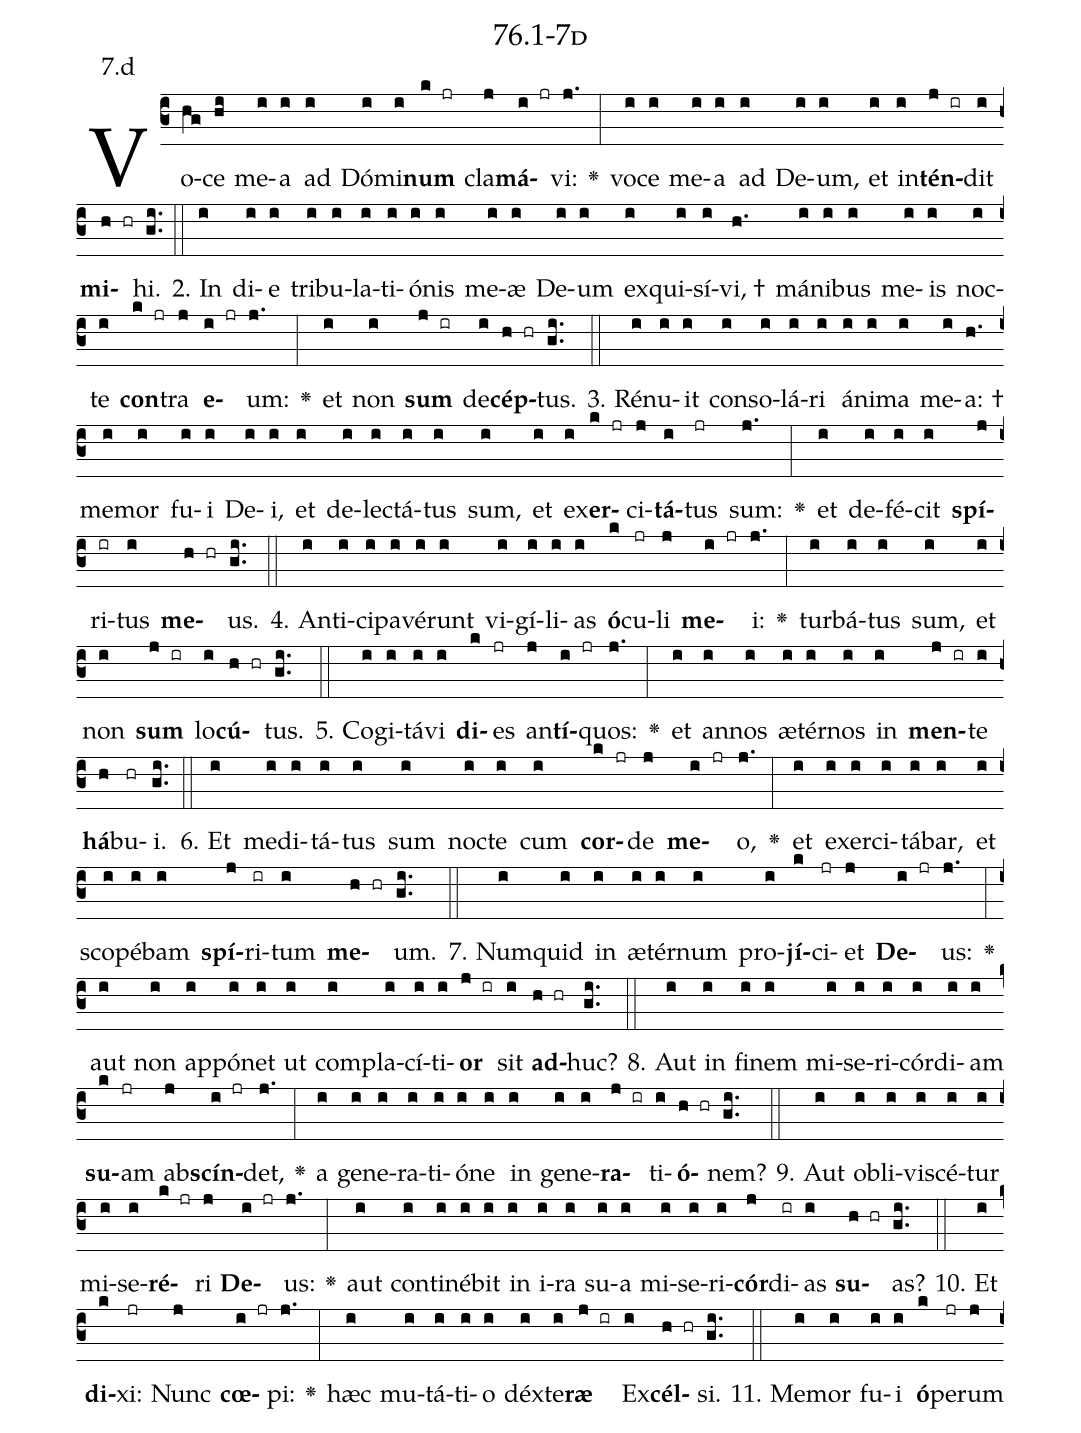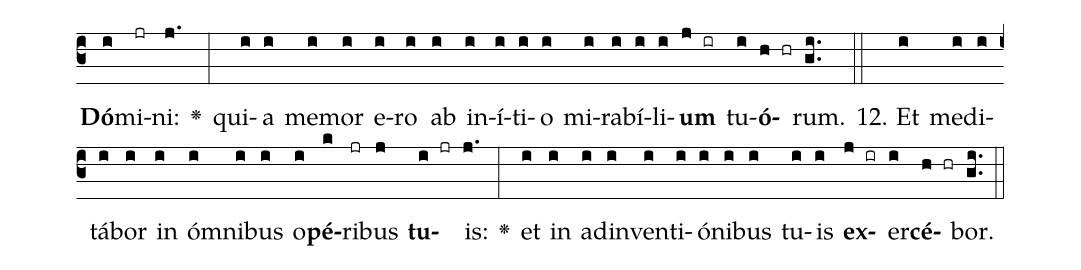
name: 76.1-7d;
annotation: 7.d;
%%
(c3)Vo(hg)ce(hi) me(i)a(i) ad(i) Dó(i)mi(i)<b>num</b>(k jr) cla(j)<b>má</b>(i jr)vi:(j.) <v>\greheightstar</v>(:) vo(i)ce(i) me(i)a(i) ad(i) De(i)um,(i) et(i) in(i)<b>tén</b>(j ir)dit(i) <b>mi</b>(h hr)hi.(gi..) (::)
2. In(i) di(i)e(i) tri(i)bu(i)la(i)ti(i)ó(i)nis(i) me(i)æ(i) De(i)um(i) ex(i)qui(i)sí(i)vi, †(h.) má(i)ni(i)bus(i) me(i)is(i) noc(i)te(i) <b>con</b>(k jr)tra(j) <b>e</b>(i jr)um:(j.) <v>\greheightstar</v>(:) et(i) non(i) <b>sum</b>(j ir) de(i)<b>cép</b>(h hr)tus.(gi..) (::)
3. Ré(i)nu(i)it(i) con(i)so(i)lá(i)ri(i) á(i)ni(i)ma(i) me(i)a: †(h.) me(i)mor(i) fu(i)i(i) De(i)i,(i) et(i) de(i)lec(i)tá(i)tus(i) sum,(i) et(i) ex(i)<b>er</b>(k jr)ci(j)<b>tá</b>(i)tus(jr) sum:(j.) <v>\greheightstar</v>(:) et(i) de(i)fé(i)cit(i) <b>spí</b>(j)ri(ir)tus(i) <b>me</b>(h hr)us.(gi..) (::)
4. An(i)ti(i)ci(i)pa(i)vé(i)runt(i) vi(i)gí(i)li(i)as(i) <b>ó</b>(k)cu(jr)li(j) <b>me</b>(i jr)i:(j.) <v>\greheightstar</v>(:) tur(i)bá(i)tus(i) sum,(i) et(i) non(i) <b>sum</b>(j ir) lo(i)<b>cú</b>(h hr)tus.(gi..) (::)
5. Co(i)gi(i)tá(i)vi(i) <b>di</b>(k)es(jr) an(j)<b>tí</b>(i jr)quos:(j.) <v>\greheightstar</v>(:) et(i) an(i)nos(i) æ(i)tér(i)nos(i) in(i) <b>men</b>(j ir)te(i) <b>há</b>(h)bu(hr)i.(gi..) (::)
6. Et(i) me(i)di(i)tá(i)tus(i) sum(i) noc(i)te(i) cum(i) <b>cor</b>(k jr)de(j) <b>me</b>(i jr)o,(j.) <v>\greheightstar</v>(:) et(i) ex(i)er(i)ci(i)tá(i)bar,(i) et(i) sco(i)pé(i)bam(i) <b>spí</b>(j)ri(ir)tum(i) <b>me</b>(h hr)um.(gi..) (::)
7. Num(i)quid(i) in(i) æ(i)tér(i)num(i) pro(i)<b>jí</b>(k)ci(jr)et(j) <b>De</b>(i jr)us:(j.) <v>\greheightstar</v>(:) aut(i) non(i) ap(i)pó(i)net(i) ut(i) com(i)pla(i)cí(i)ti(i)<b>or</b>(j ir) sit(i) <b>ad</b>(h hr)huc?(gi..) (::)
8. Aut(i) in(i) fi(i)nem(i) mi(i)se(i)ri(i)cór(i)di(i)am(i) <b>su</b>(k)am(jr) ab(j)<b>scín</b>(i jr)det,(j.) <v>\greheightstar</v>(:) a(i) ge(i)ne(i)ra(i)ti(i)ó(i)ne(i) in(i) ge(i)ne(i)<b>ra</b>(j ir)ti(i)<b>ó</b>(h hr)nem?(gi..) (::)
9. Aut(i) ob(i)li(i)vi(i)scé(i)tur(i) mi(i)se(i)<b>ré</b>(k jr)ri(j) <b>De</b>(i jr)us:(j.) <v>\greheightstar</v>(:) aut(i) con(i)ti(i)né(i)bit(i) in(i) i(i)ra(i) su(i)a(i) mi(i)se(i)ri(i)<b>cór</b>(j)di(ir)as(i) <b>su</b>(h hr)as?(gi..) (::)
10. Et(i) <b>di</b>(k)xi:(jr) Nunc(j) <b>cœ</b>(i jr)pi:(j.) <v>\greheightstar</v>(:) hæc(i) mu(i)tá(i)ti(i)o(i) déx(i)te(i)<b>ræ</b>(j ir) Ex(i)<b>cél</b>(h hr)si.(gi..) (::)
11. Me(i)mor(i) fu(i)i(i) <b>ó</b>(k)pe(jr)rum(j) <b>Dó</b>(i)mi(jr)ni:(j.) <v>\greheightstar</v>(:) qui(i)a(i) me(i)mor(i) e(i)ro(i) ab(i) in(i)í(i)ti(i)o(i) mi(i)ra(i)bí(i)li(i)<b>um</b>(j ir) tu(i)<b>ó</b>(h hr)rum.(gi..) (::)
12. Et(i) me(i)di(i)tá(i)bor(i) in(i) óm(i)ni(i)bus(i) o(i)<b>pé</b>(k)ri(jr)bus(j) <b>tu</b>(i jr)is:(j.) <v>\greheightstar</v>(:) et(i) in(i) ad(i)in(i)ven(i)ti(i)ó(i)ni(i)bus(i) tu(i)is(i) <b>ex</b>(j ir)er(i)<b>cé</b>(h hr)bor.(gi..) (::)
